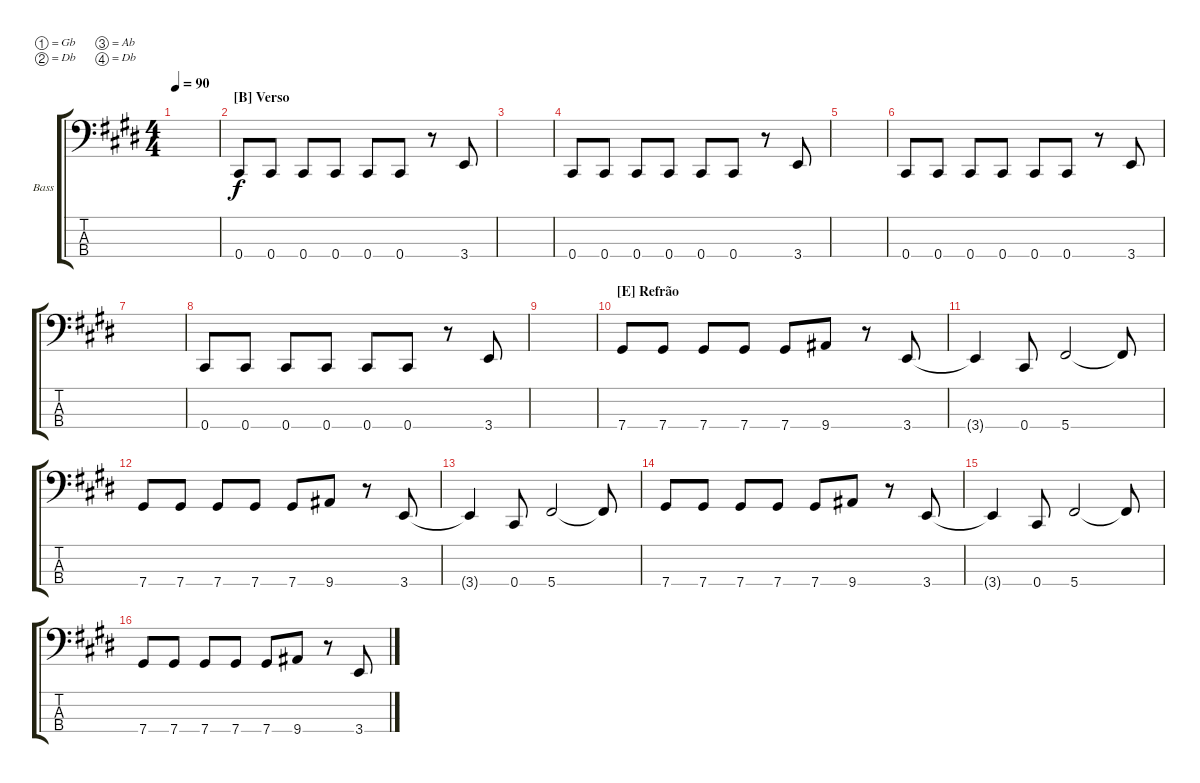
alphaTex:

\defaultSystemsLayout 4
\bracketExtendMode groupsimilarinstruments
\firstSystemTrackNameOrientation horizontal
\otherSystemsTrackNameOrientation horizontal
\track ("Baixo" "Bass") {multiBarRest instrument electricbassfinger}
\staff {score tabs}
\tuning (Gb2 Db2 Ab1 Db1)
\ts (4 4)
\tempo 90
\clef f4
\ks e
|
\section ("B" "Verso")
0.4.8 0.4.8 0.4.8 0.4.8 0.4.8 0.4.8 r.8 3.4.8 |
|
0.4.8 0.4.8 0.4.8 0.4.8 0.4.8 0.4.8 r.8 3.4.8 |
|
0.4.8 0.4.8 0.4.8 0.4.8 0.4.8 0.4.8 r.8 3.4.8 |
|
0.4.8 0.4.8 0.4.8 0.4.8 0.4.8 0.4.8 r.8 3.4.8 |
|
\section ("E" "Refrão")
7.4.8 7.4.8 7.4.8 7.4.8 7.4.8 9.4.8 r.8 3.4.8 |
3.4{t}.4 0.4.8 5.4.2 5.4{t}.8 |
7.4.8 7.4.8 7.4.8 7.4.8 7.4.8 9.4.8 r.8 3.4.8 |
3.4{t}.4 0.4.8 5.4.2 5.4{t}.8 |
7.4.8 7.4.8 7.4.8 7.4.8 7.4.8 9.4.8 r.8 3.4.8 |
3.4{t}.4 0.4.8 5.4.2 5.4{t}.8 |
7.4.8 7.4.8 7.4.8 7.4.8 7.4.8 9.4.8 r.8 3.4.8
